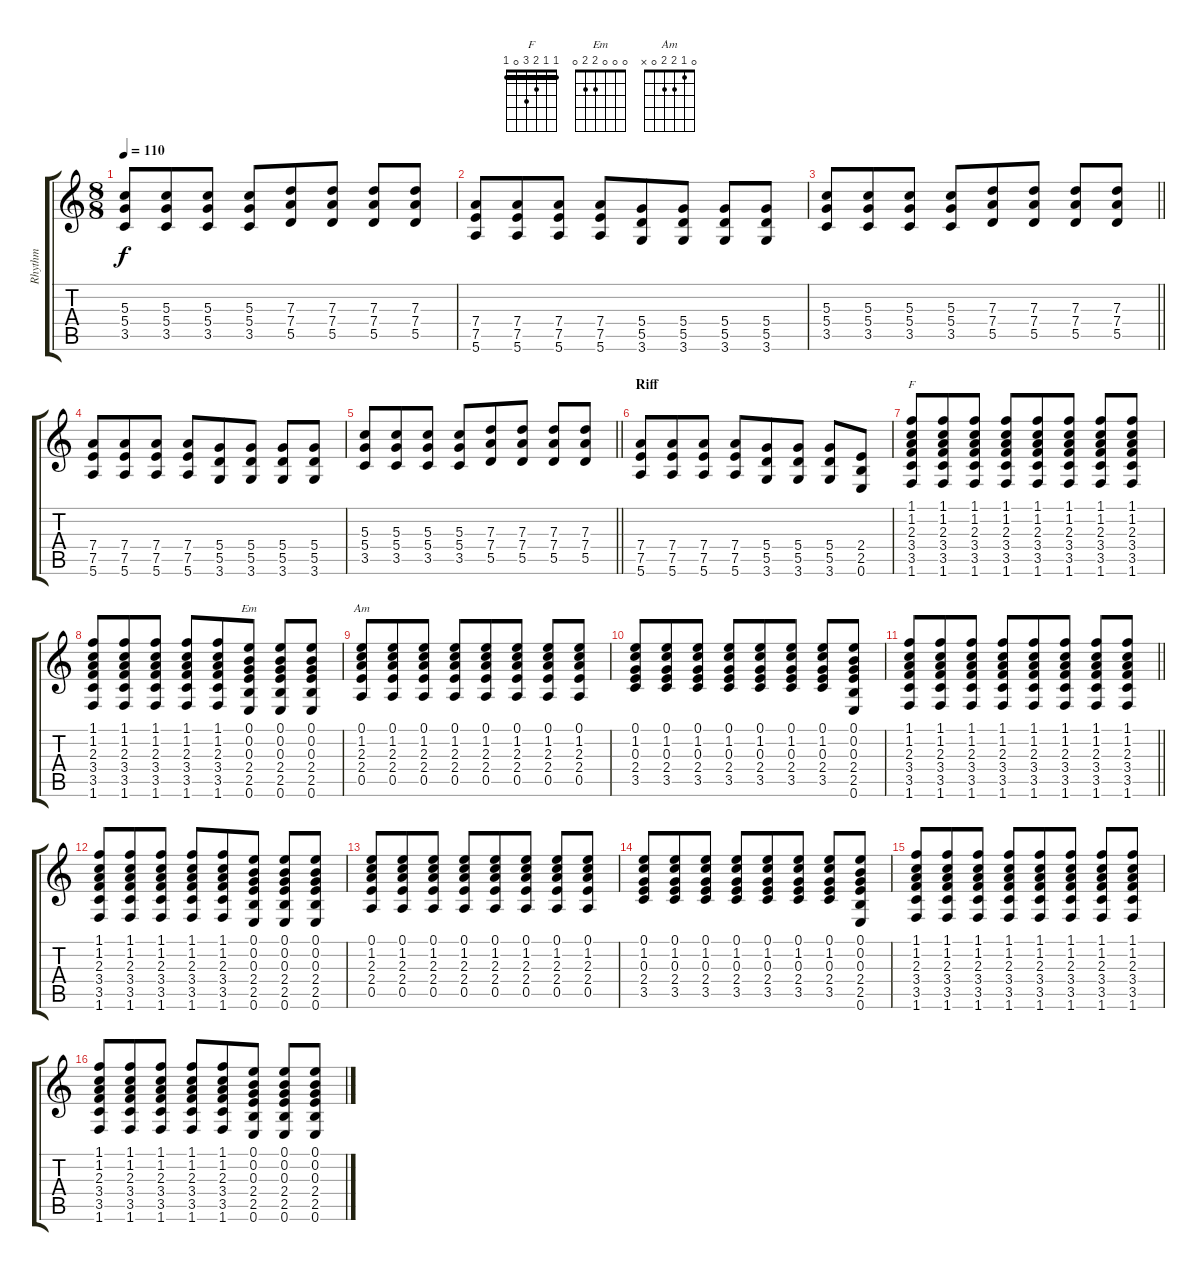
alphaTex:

\track ("Rhythm" "Rhythm") {instrument electricguitarjazz}
\staff {score tabs}
\tuning (E4 B3 G3 D3 A2 E2) {hide}
\chord ("F" 1 1 2 3 0 1) {barre 1}
\chord ("Em" 0 0 0 2 2 0)
\chord ("Am" 0 1 2 2 0 x)
\ts (8 8)
\tempo 110
\clef g2
\ks c
(5.3 5.4 3.5).8{dy f} (5.3 5.4 3.5).8 (5.3 5.4 3.5).8 (5.3 5.4 3.5).8 (7.3 7.4 5.5).8 (7.3 7.4 5.5).8 (7.3 7.4 5.5).8 (7.3 7.4 5.5).8 |
(7.4 7.5 5.6).8 (7.4 7.5 5.6).8 (7.4 7.5 5.6).8 (7.4 7.5 5.6).8 (5.4 5.5 3.6).8 (5.4 5.5 3.6).8 (5.4 5.5 3.6).8 (5.4 5.5 3.6).8 |
\barLineRight lightlight
(5.3 5.4 3.5).8 (5.3 5.4 3.5).8 (5.3 5.4 3.5).8 (5.3 5.4 3.5).8 (7.3 7.4 5.5).8 (7.3 7.4 5.5).8 (7.3 7.4 5.5).8 (7.3 7.4 5.5).8 |
(7.4 7.5 5.6).8 (7.4 7.5 5.6).8 (7.4 7.5 5.6).8 (7.4 7.5 5.6).8 (5.4 5.5 3.6).8 (5.4 5.5 3.6).8 (5.4 5.5 3.6).8 (5.4 5.5 3.6).8 |
\barLineRight lightlight
(5.3 5.4 3.5).8 (5.3 5.4 3.5).8 (5.3 5.4 3.5).8 (5.3 5.4 3.5).8 (7.3 7.4 5.5).8 (7.3 7.4 5.5).8 (7.3 7.4 5.5).8 (7.3 7.4 5.5).8 |
\section ("" "Riff")
(7.4 7.5 5.6).8 (7.4 7.5 5.6).8 (7.4 7.5 5.6).8 (7.4 7.5 5.6).8 (5.4 5.5 3.6).8 (5.4 5.5 3.6).8 (5.4 5.5 3.6).8 (2.4 2.5 0.6).8 |
(1.1 1.2 2.3 3.4 3.5 1.6).8{ch "F"} (1.1 1.2 2.3 3.4 3.5 1.6).8 (1.1 1.2 2.3 3.4 3.5 1.6).8 (1.1 1.2 2.3 3.4 3.5 1.6).8 (1.1 1.2 2.3 3.4 3.5 1.6).8 (1.1 1.2 2.3 3.4 3.5 1.6).8 (1.1 1.2 2.3 3.4 3.5 1.6).8 (1.1 1.2 2.3 3.4 3.5 1.6).8 |
(1.1 1.2 2.3 3.4 3.5 1.6).8 (1.1 1.2 2.3 3.4 3.5 1.6).8 (1.1 1.2 2.3 3.4 3.5 1.6).8 (1.1 1.2 2.3 3.4 3.5 1.6).8 (1.1 1.2 2.3 3.4 3.5 1.6).8 (0.1 0.2 0.3 2.4 2.5 0.6).8{ch "Em"} (0.1 0.2 0.3 2.4 2.5 0.6).8 (0.1 0.2 0.3 2.4 2.5 0.6).8 |
(0.1 1.2 2.3 2.4 0.5).8{ch "Am"} (0.1 1.2 2.3 2.4 0.5).8 (0.1 1.2 2.3 2.4 0.5).8 (0.1 1.2 2.3 2.4 0.5).8 (0.1 1.2 2.3 2.4 0.5).8 (0.1 1.2 2.3 2.4 0.5).8 (0.1 1.2 2.3 2.4 0.5).8 (0.1 1.2 2.3 2.4 0.5).8 |
(0.1 1.2 0.3 2.4 3.5).8 (0.1 1.2 0.3 2.4 3.5).8 (0.1 1.2 0.3 2.4 3.5).8 (0.1 1.2 0.3 2.4 3.5).8 (0.1 1.2 0.3 2.4 3.5).8 (0.1 1.2 0.3 2.4 3.5).8 (0.1 1.2 0.3 2.4 3.5).8 (0.1 0.2 0.3 2.4 2.5 0.6).8 |
\barLineRight lightlight
(1.1 1.2 2.3 3.4 3.5 1.6).8 (1.1 1.2 2.3 3.4 3.5 1.6).8 (1.1 1.2 2.3 3.4 3.5 1.6).8 (1.1 1.2 2.3 3.4 3.5 1.6).8 (1.1 1.2 2.3 3.4 3.5 1.6).8 (1.1 1.2 2.3 3.4 3.5 1.6).8 (1.1 1.2 2.3 3.4 3.5 1.6).8 (1.1 1.2 2.3 3.4 3.5 1.6).8 |
(1.1 1.2 2.3 3.4 3.5 1.6).8 (1.1 1.2 2.3 3.4 3.5 1.6).8 (1.1 1.2 2.3 3.4 3.5 1.6).8 (1.1 1.2 2.3 3.4 3.5 1.6).8 (1.1 1.2 2.3 3.4 3.5 1.6).8 (0.1 0.2 0.3 2.4 2.5 0.6).8 (0.1 0.2 0.3 2.4 2.5 0.6).8 (0.1 0.2 0.3 2.4 2.5 0.6).8 |
(0.1 1.2 2.3 2.4 0.5).8 (0.1 1.2 2.3 2.4 0.5).8 (0.1 1.2 2.3 2.4 0.5).8 (0.1 1.2 2.3 2.4 0.5).8 (0.1 1.2 2.3 2.4 0.5).8 (0.1 1.2 2.3 2.4 0.5).8 (0.1 1.2 2.3 2.4 0.5).8 (0.1 1.2 2.3 2.4 0.5).8 |
(0.1 1.2 0.3 2.4 3.5).8 (0.1 1.2 0.3 2.4 3.5).8 (0.1 1.2 0.3 2.4 3.5).8 (0.1 1.2 0.3 2.4 3.5).8 (0.1 1.2 0.3 2.4 3.5).8 (0.1 1.2 0.3 2.4 3.5).8 (0.1 1.2 0.3 2.4 3.5).8 (0.1 0.2 0.3 2.4 2.5 0.6).8 |
(1.1 1.2 2.3 3.4 3.5 1.6).8 (1.1 1.2 2.3 3.4 3.5 1.6).8 (1.1 1.2 2.3 3.4 3.5 1.6).8 (1.1 1.2 2.3 3.4 3.5 1.6).8 (1.1 1.2 2.3 3.4 3.5 1.6).8 (1.1 1.2 2.3 3.4 3.5 1.6).8 (1.1 1.2 2.3 3.4 3.5 1.6).8 (1.1 1.2 2.3 3.4 3.5 1.6).8 |
(1.1 1.2 2.3 3.4 3.5 1.6).8 (1.1 1.2 2.3 3.4 3.5 1.6).8 (1.1 1.2 2.3 3.4 3.5 1.6).8 (1.1 1.2 2.3 3.4 3.5 1.6).8 (1.1 1.2 2.3 3.4 3.5 1.6).8 (0.1 0.2 0.3 2.4 2.5 0.6).8 (0.1 0.2 0.3 2.4 2.5 0.6).8 (0.1 0.2 0.3 2.4 2.5 0.6).8
